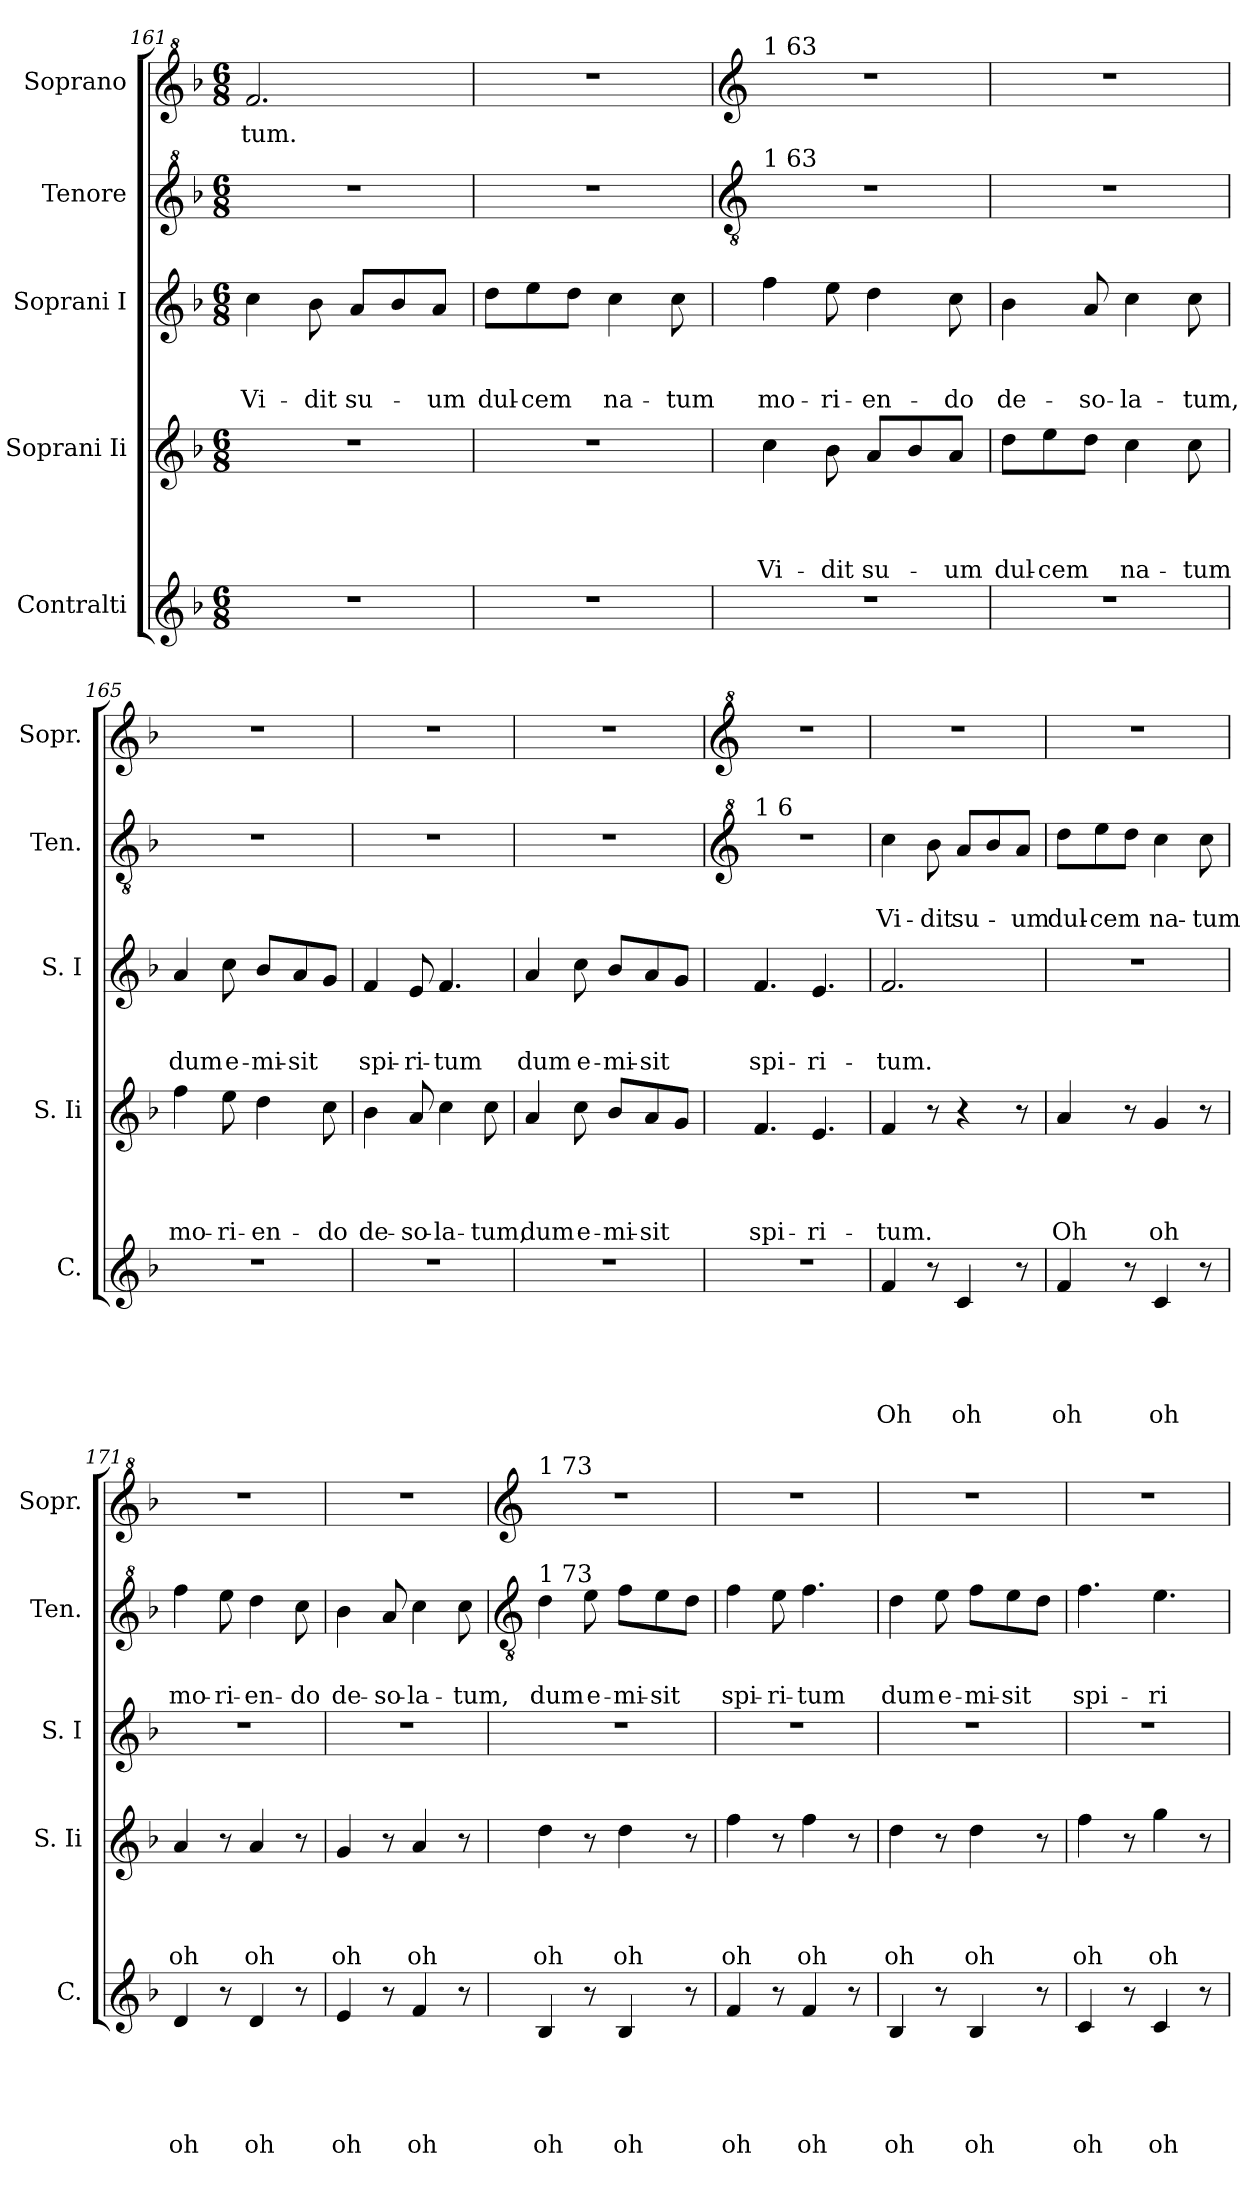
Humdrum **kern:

**kern	**text	**text	**text	**text	**text	**kern	**text	**text	**text	**text	**kern	**text	**text	**text	**kern	**text	**text	**kern	**text
*part5	*part5	*part5	*part5	*part5	*part5	*part4	*part4	*part4	*part4	*part4	*part3	*part3	*part3	*part3	*part2	*part2	*part2	*part1	*part1
*staff5	*staff5	*staff5	*staff5	*staff5	*staff5	*staff4	*staff4	*staff4	*staff4	*staff4	*staff3	*staff3	*staff3	*staff3	*staff2	*staff2	*staff2	*staff1	*staff1
*I"Contralti	*	*	*	*	*	*I"Soprani Ii	*	*	*	*	*I"Soprani I	*	*	*	*I"Tenore	*	*	*I"Soprano	*
*I'C.	*	*	*	*	*	*I'S. Ii	*	*	*	*	*I'S. I	*	*	*	*I'Ten.	*	*	*I'Sopr.	*
*clefG2	*	*	*	*	*	*clefG2	*	*	*	*	*clefG2	*	*	*	*clefG^2	*	*	*clefG^2	*
*k[b-]	*	*	*	*	*	*k[b-]	*	*	*	*	*k[b-]	*	*	*	*k[b-]	*	*	*k[b-]	*
*F:	*	*	*	*	*	*F:	*	*	*	*	*F:	*	*	*	*F:	*	*	*F:	*
*M6/8	*	*	*	*	*	*M6/8	*	*	*	*	*M6/8	*	*	*	*M6/8	*	*	*M6/8	*
=161	=161	=161	=161	=161	=161	=161	=161	=161	=161	=161	=161	=161	=161	=161	=161	=161	=161	=161	=161
!LO:N:vis=1	!	!	!	!	!	!LO:N:vis=1	!	!	!	!	!	!	!	!LO:LY:b	!LO:N:vis=1	!	!	!	!LO:LY:b
2.r	.	.	.	.	.	2.r	.	.	.	.	4cc\	.	.	Vi-	2.r	.	.	2.ff/	-tum.
!	!	!	!	!	!	!	!	!	!	!	!	!	!	!LO:LY:b	!	!	!	!	!
.	.	.	.	.	.	.	.	.	.	.	8b-\	.	.	-dit	.	.	.	.	.
!	!	!	!	!	!	!	!	!	!	!	!	!	!	!LO:LY:b	!	!	!	!	!
.	.	.	.	.	.	.	.	.	.	.	8a/L	.	.	su-	.	.	.	.	.
.	.	.	.	.	.	.	.	.	.	.	8b-/	.	.	.	.	.	.	.	.
!	!	!	!	!	!	!	!	!	!	!	!	!	!	!LO:LY:b	!	!	!	!	!
.	.	.	.	.	.	.	.	.	.	.	8a/J	.	.	-um	.	.	.	.	.
=162	=162	=162	=162	=162	=162	=162	=162	=162	=162	=162	=162	=162	=162	=162	=162	=162	=162	=162	=162
!LO:N:vis=1	!	!	!	!	!	!LO:N:vis=1	!	!	!	!	!	!	!	!LO:LY:b	!LO:N:vis=1	!	!	!LO:N:vis=1	!
2.r	.	.	.	.	.	2.r	.	.	.	.	8dd\L	.	.	dul-	2.r	.	.	2.r	.
!	!	!	!	!	!	!	!	!	!	!	!	!	!	!LO:LY:b:rj	!	!	!	!	!
.	.	.	.	.	.	.	.	.	.	.	8ee\	.	.	-cem	.	.	.	.	.
.	.	.	.	.	.	.	.	.	.	.	8dd\J	.	.	.	.	.	.	.	.
!	!	!	!	!	!	!	!	!	!	!	!	!	!	!LO:LY:b	!	!	!	!	!
.	.	.	.	.	.	.	.	.	.	.	4cc\	.	.	na-	.	.	.	.	.
!	!	!	!	!	!	!	!	!	!	!	!	!	!	!LO:LY:b	!	!	!	!	!
.	.	.	.	.	.	.	.	.	.	.	8cc\	.	.	-tum	.	.	.	.	.
!!LO:LB:g=z
=163	=163	=163	=163	=163	=163	=163	=163	=163	=163	=163	=163	=163	=163	=163	=163	=163	=163	=163	=163
*	*	*	*	*	*	*	*	*	*	*	*	*	*	*	*clefGv2	*	*	*clefG2	*
!	!	!	!	!	!	!	!	!	!	!	!	!	!	!	!	!	!	!LO:TX:a:t=1 63	!
!	!	!	!	!	!	!	!	!	!	!	!	!	!	!	!LO:TX:a:t=1 63	!	!	!	!
!LO:N:vis=1	!	!	!	!	!	!	!	!	!	!LO:LY:b	!	!	!	!LO:LY:b	!LO:N:vis=1	!	!	!LO:N:vis=1	!
2.r	.	.	.	.	.	4cc\	.	.	.	Vi-	4ff\	.	.	mo-	2.r	.	.	2.r	.
!	!	!	!	!	!	!	!	!	!	!LO:LY:b	!	!	!	!LO:LY:b	!	!	!	!	!
.	.	.	.	.	.	8b-\	.	.	.	-dit	8ee\	.	.	-ri-	.	.	.	.	.
!	!	!	!	!	!	!	!	!	!	!LO:LY:b	!	!	!	!LO:LY:b	!	!	!	!	!
.	.	.	.	.	.	8a/L	.	.	.	su-	4dd\	.	.	-en-	.	.	.	.	.
.	.	.	.	.	.	8b-/	.	.	.	.	.	.	.	.	.	.	.	.	.
!	!	!	!	!	!	!	!	!	!	!LO:LY:b	!	!	!	!LO:LY:b	!	!	!	!	!
.	.	.	.	.	.	8a/J	.	.	.	-um	8cc\	.	.	-do	.	.	.	.	.
=164	=164	=164	=164	=164	=164	=164	=164	=164	=164	=164	=164	=164	=164	=164	=164	=164	=164	=164	=164
!LO:N:vis=1	!	!	!	!	!	!	!	!	!	!LO:LY:b	!	!	!	!LO:LY:b	!LO:N:vis=1	!	!	!LO:N:vis=1	!
2.r	.	.	.	.	.	8dd\L	.	.	.	dul-	4b-\	.	.	de-	2.r	.	.	2.r	.
!	!	!	!	!	!	!	!	!	!	!LO:LY:b:rj	!	!	!	!	!	!	!	!	!
.	.	.	.	.	.	8ee\	.	.	.	-cem	.	.	.	.	.	.	.	.	.
!	!	!	!	!	!	!	!	!	!	!	!	!	!	!LO:LY:b	!	!	!	!	!
.	.	.	.	.	.	8dd\J	.	.	.	.	8a/	.	.	-so-	.	.	.	.	.
!	!	!	!	!	!	!	!	!	!	!LO:LY:b	!	!	!	!LO:LY:b	!	!	!	!	!
.	.	.	.	.	.	4cc\	.	.	.	na-	4cc\	.	.	-la-	.	.	.	.	.
!	!	!	!	!	!	!	!	!	!	!LO:LY:b	!	!	!	!LO:LY:b	!	!	!	!	!
.	.	.	.	.	.	8cc\	.	.	.	-tum	8cc\	.	.	-tum,	.	.	.	.	.
=165	=165	=165	=165	=165	=165	=165	=165	=165	=165	=165	=165	=165	=165	=165	=165	=165	=165	=165	=165
!LO:N:vis=1	!	!	!	!	!	!	!	!	!	!LO:LY:b	!	!	!	!LO:LY:b	!LO:N:vis=1	!	!	!LO:N:vis=1	!
2.r	.	.	.	.	.	4ff\	.	.	.	mo-	4a/	.	.	dum	2.r	.	.	2.r	.
!	!	!	!	!	!	!	!	!	!	!LO:LY:b	!	!	!	!LO:LY:b	!	!	!	!	!
.	.	.	.	.	.	8ee\	.	.	.	-ri-	8cc\	.	.	e-	.	.	.	.	.
!	!	!	!	!	!	!	!	!	!	!LO:LY:b:rj	!	!	!	!LO:LY:b	!	!	!	!	!
.	.	.	.	.	.	4dd\	.	.	.	-en-	8b-/L	.	.	-mi-	.	.	.	.	.
!	!	!	!	!	!	!	!	!	!	!	!	!	!	!LO:LY:b:rj	!	!	!	!	!
.	.	.	.	.	.	.	.	.	.	.	8a/	.	.	-sit	.	.	.	.	.
!	!	!	!	!	!	!	!	!	!	!LO:LY:b	!	!	!	!	!	!	!	!	!
.	.	.	.	.	.	8cc\	.	.	.	-do	8g/J	.	.	.	.	.	.	.	.
=166	=166	=166	=166	=166	=166	=166	=166	=166	=166	=166	=166	=166	=166	=166	=166	=166	=166	=166	=166
!LO:N:vis=1	!	!	!	!	!	!	!	!	!	!LO:LY:b	!	!	!	!LO:LY:b	!LO:N:vis=1	!	!	!LO:N:vis=1	!
2.r	.	.	.	.	.	4b-\	.	.	.	de-	4f/	.	.	spi-	2.r	.	.	2.r	.
!	!	!	!	!	!	!	!	!	!	!LO:LY:b	!	!	!	!LO:LY:b	!	!	!	!	!
.	.	.	.	.	.	8a/	.	.	.	-so-	8e/	.	.	-ri-	.	.	.	.	.
!	!	!	!	!	!	!	!	!	!	!LO:LY:b	!	!	!	!LO:LY:b	!	!	!	!	!
.	.	.	.	.	.	4cc\	.	.	.	-la-	4.f/	.	.	-tum	.	.	.	.	.
!	!	!	!	!	!	!	!	!	!	!LO:LY:b	!	!	!	!	!	!	!	!	!
.	.	.	.	.	.	8cc\	.	.	.	-tum,	.	.	.	.	.	.	.	.	.
=167	=167	=167	=167	=167	=167	=167	=167	=167	=167	=167	=167	=167	=167	=167	=167	=167	=167	=167	=167
!LO:N:vis=1	!	!	!	!	!	!	!	!	!	!LO:LY:b	!	!	!	!LO:LY:b	!LO:N:vis=1	!	!	!LO:N:vis=1	!
2.r	.	.	.	.	.	4a/	.	.	.	dum	4a/	.	.	dum	2.r	.	.	2.r	.
!	!	!	!	!	!	!	!	!	!	!LO:LY:b	!	!	!	!LO:LY:b	!	!	!	!	!
.	.	.	.	.	.	8cc\	.	.	.	e-	8cc\	.	.	e-	.	.	.	.	.
!	!	!	!	!	!	!	!	!	!	!LO:LY:b	!	!	!	!LO:LY:b	!	!	!	!	!
.	.	.	.	.	.	8b-/L	.	.	.	-mi-	8b-/L	.	.	-mi-	.	.	.	.	.
!	!	!	!	!	!	!	!	!	!	!LO:LY:b:rj	!	!	!	!LO:LY:b:rj	!	!	!	!	!
.	.	.	.	.	.	8a/	.	.	.	-sit	8a/	.	.	-sit	.	.	.	.	.
.	.	.	.	.	.	8g/J	.	.	.	.	8g/J	.	.	.	.	.	.	.	.
!!LO:PB:g=z
=168	=168	=168	=168	=168	=168	=168	=168	=168	=168	=168	=168	=168	=168	=168	=168	=168	=168	=168	=168
*	*	*	*	*	*	*	*	*	*	*	*	*	*	*	*clefG^2	*	*	*clefG^2	*
!	!	!	!	!	!	!	!	!	!	!	!	!	!	!	!LO:TX:a:t=1 6	!	!	!	!
!LO:N:vis=1	!	!	!	!	!	!	!	!	!	!LO:LY:b	!	!	!	!LO:LY:b	!LO:N:vis=1	!	!	!LO:N:vis=1	!
2.r	.	.	.	.	.	4.f/	.	.	.	spi-	4.f/	.	.	spi-	2.r	.	.	2.r	.
!	!	!	!	!	!	!	!	!	!	!LO:LY:b	!	!	!	!LO:LY:b	!	!	!	!	!
.	.	.	.	.	.	4.e/	.	.	.	-ri-	4.e/	.	.	-ri-	.	.	.	.	.
=169	=169	=169	=169	=169	=169	=169	=169	=169	=169	=169	=169	=169	=169	=169	=169	=169	=169	=169	=169
!	!	!	!	!	!LO:LY:b	!	!	!	!	!LO:LY:b	!	!	!	!LO:LY:b	!	!	!LO:LY:b	!LO:N:vis=1	!
4f/	.	.	.	.	Oh	4f/	.	.	.	-tum.	2.f/	.	.	-tum.	4ccc\	.	Vi-	2.r	.
!	!	!	!	!	!	!	!	!	!	!	!	!	!	!	!	!	!LO:LY:b	!	!
8r	.	.	.	.	.	8r	.	.	.	.	.	.	.	.	8bb-\	.	-dit	.	.
!	!	!	!	!	!LO:LY:b	!	!	!	!	!	!	!	!	!	!	!	!LO:LY:b	!	!
4c/	.	.	.	.	oh	4r	.	.	.	.	.	.	.	.	8aa/L	.	su-	.	.
.	.	.	.	.	.	.	.	.	.	.	.	.	.	.	8bb-/	.	.	.	.
!	!	!	!	!	!	!	!	!	!	!	!	!	!	!	!	!	!LO:LY:b	!	!
8r	.	.	.	.	.	8r	.	.	.	.	.	.	.	.	8aa/J	.	-um	.	.
=170	=170	=170	=170	=170	=170	=170	=170	=170	=170	=170	=170	=170	=170	=170	=170	=170	=170	=170	=170
!	!	!	!	!	!LO:LY:b	!	!	!	!	!LO:LY:b	!LO:N:vis=1	!	!	!	!	!	!LO:LY:b	!LO:N:vis=1	!
4f/	.	.	.	.	oh	4a/	.	.	.	Oh	2.r	.	.	.	8ddd\L	.	dul-	2.r	.
!	!	!	!	!	!	!	!	!	!	!	!	!	!	!	!	!	!LO:LY:b:rj	!	!
.	.	.	.	.	.	.	.	.	.	.	.	.	.	.	8eee\	.	-cem	.	.
8r	.	.	.	.	.	8r	.	.	.	.	.	.	.	.	8ddd\J	.	.	.	.
!	!	!	!	!	!LO:LY:b	!	!	!	!	!LO:LY:b	!	!	!	!	!	!	!LO:LY:b	!	!
4c/	.	.	.	.	oh	4g/	.	.	.	oh	.	.	.	.	4ccc\	.	na-	.	.
!	!	!	!	!	!	!	!	!	!	!	!	!	!	!	!	!	!LO:LY:b	!	!
8r	.	.	.	.	.	8r	.	.	.	.	.	.	.	.	8ccc\	.	-tum	.	.
=171	=171	=171	=171	=171	=171	=171	=171	=171	=171	=171	=171	=171	=171	=171	=171	=171	=171	=171	=171
!	!	!	!	!	!LO:LY:b	!	!	!	!	!LO:LY:b	!LO:N:vis=1	!	!	!	!	!	!LO:LY:b	!LO:N:vis=1	!
4d/	.	.	.	.	oh	4a/	.	.	.	oh	2.r	.	.	.	4fff\	.	mo-	2.r	.
!	!	!	!	!	!	!	!	!	!	!	!	!	!	!	!	!	!LO:LY:b	!	!
8r	.	.	.	.	.	8r	.	.	.	.	.	.	.	.	8eee\	.	-ri-	.	.
!	!	!	!	!	!LO:LY:b	!	!	!	!	!LO:LY:b	!	!	!	!	!	!	!LO:LY:b	!	!
4d/	.	.	.	.	oh	4a/	.	.	.	oh	.	.	.	.	4ddd\	.	-en-	.	.
!	!	!	!	!	!	!	!	!	!	!	!	!	!	!	!	!	!LO:LY:b	!	!
8r	.	.	.	.	.	8r	.	.	.	.	.	.	.	.	8ccc\	.	-do	.	.
=172	=172	=172	=172	=172	=172	=172	=172	=172	=172	=172	=172	=172	=172	=172	=172	=172	=172	=172	=172
!	!	!	!	!	!LO:LY:b	!	!	!	!	!LO:LY:b	!LO:N:vis=1	!	!	!	!	!	!LO:LY:b	!LO:N:vis=1	!
4e/	.	.	.	.	oh	4g/	.	.	.	oh	2.r	.	.	.	4bb-\	.	de-	2.r	.
!	!	!	!	!	!	!	!	!	!	!	!	!	!	!	!	!	!LO:LY:b	!	!
8r	.	.	.	.	.	8r	.	.	.	.	.	.	.	.	8aa/	.	-so-	.	.
!	!	!	!	!	!LO:LY:b	!	!	!	!	!LO:LY:b	!	!	!	!	!	!	!LO:LY:b	!	!
4f/	.	.	.	.	oh	4a/	.	.	.	oh	.	.	.	.	4ccc\	.	-la-	.	.
!	!	!	!	!	!	!	!	!	!	!	!	!	!	!	!	!	!LO:LY:b	!	!
8r	.	.	.	.	.	8r	.	.	.	.	.	.	.	.	8ccc\	.	-tum,	.	.
!!LO:LB:g=z
=173	=173	=173	=173	=173	=173	=173	=173	=173	=173	=173	=173	=173	=173	=173	=173	=173	=173	=173	=173
*	*	*	*	*	*	*	*	*	*	*	*	*	*	*	*clefGv2	*	*	*clefG2	*
!	!	!	!	!	!	!	!	!	!	!	!	!	!	!	!	!	!	!LO:TX:a:t=1 73	!
!	!	!	!	!	!	!	!	!	!	!	!	!	!	!	!LO:TX:a:t=1 73	!	!	!	!
!	!	!	!	!	!LO:LY:b	!	!	!	!	!LO:LY:b	!LO:N:vis=1	!	!	!	!	!	!LO:LY:b	!LO:N:vis=1	!
4B-/	.	.	.	.	oh	4dd\	.	.	.	oh	2.r	.	.	.	4d\	.	dum	2.r	.
!	!	!	!	!	!	!	!	!	!	!	!	!	!	!	!	!	!LO:LY:b	!	!
8r	.	.	.	.	.	8r	.	.	.	.	.	.	.	.	8e\	.	e-	.	.
!	!	!	!	!	!LO:LY:b	!	!	!	!	!LO:LY:b	!	!	!	!	!	!	!LO:LY:b	!	!
4B-/	.	.	.	.	oh	4dd\	.	.	.	oh	.	.	.	.	8f\L	.	-mi-	.	.
!	!	!	!	!	!	!	!	!	!	!	!	!	!	!	!	!	!LO:LY:b:rj	!	!
.	.	.	.	.	.	.	.	.	.	.	.	.	.	.	8e\	.	-sit	.	.
8r	.	.	.	.	.	8r	.	.	.	.	.	.	.	.	8d\J	.	.	.	.
=174	=174	=174	=174	=174	=174	=174	=174	=174	=174	=174	=174	=174	=174	=174	=174	=174	=174	=174	=174
!	!	!	!	!	!LO:LY:b	!	!	!	!	!LO:LY:b	!LO:N:vis=1	!	!	!	!	!	!LO:LY:b	!LO:N:vis=1	!
4f/	.	.	.	.	oh	4ff\	.	.	.	oh	2.r	.	.	.	4f\	.	spi-	2.r	.
!	!	!	!	!	!	!	!	!	!	!	!	!	!	!	!	!	!LO:LY:b	!	!
8r	.	.	.	.	.	8r	.	.	.	.	.	.	.	.	8e\	.	-ri-	.	.
!	!	!	!	!	!LO:LY:b	!	!	!	!	!LO:LY:b	!	!	!	!	!	!	!LO:LY:b	!	!
4f/	.	.	.	.	oh	4ff\	.	.	.	oh	.	.	.	.	4.f\	.	-tum	.	.
8r	.	.	.	.	.	8r	.	.	.	.	.	.	.	.	.	.	.	.	.
=175	=175	=175	=175	=175	=175	=175	=175	=175	=175	=175	=175	=175	=175	=175	=175	=175	=175	=175	=175
!	!	!	!	!	!LO:LY:b	!	!	!	!	!LO:LY:b	!LO:N:vis=1	!	!	!	!	!	!LO:LY:b	!LO:N:vis=1	!
4B-/	.	.	.	.	oh	4dd\	.	.	.	oh	2.r	.	.	.	4d\	.	dum	2.r	.
!	!	!	!	!	!	!	!	!	!	!	!	!	!	!	!	!	!LO:LY:b	!	!
8r	.	.	.	.	.	8r	.	.	.	.	.	.	.	.	8e\	.	e-	.	.
!	!	!	!	!	!LO:LY:b	!	!	!	!	!LO:LY:b	!	!	!	!	!	!	!LO:LY:b	!	!
4B-/	.	.	.	.	oh	4dd\	.	.	.	oh	.	.	.	.	8f\L	.	-mi-	.	.
!	!	!	!	!	!	!	!	!	!	!	!	!	!	!	!	!	!LO:LY:b:rj	!	!
.	.	.	.	.	.	.	.	.	.	.	.	.	.	.	8e\	.	-sit	.	.
8r	.	.	.	.	.	8r	.	.	.	.	.	.	.	.	8d\J	.	.	.	.
=176	=176	=176	=176	=176	=176	=176	=176	=176	=176	=176	=176	=176	=176	=176	=176	=176	=176	=176	=176
!	!	!	!	!	!LO:LY:b	!	!	!	!	!LO:LY:b	!LO:N:vis=1	!	!	!	!	!	!LO:LY:b	!LO:N:vis=1	!
4c/	.	.	.	.	oh	4ff\	.	.	.	oh	2.r	.	.	.	4.f\	.	spi-	2.r	.
8r	.	.	.	.	.	8r	.	.	.	.	.	.	.	.	.	.	.	.	.
!	!	!	!	!	!LO:LY:b	!	!	!	!	!LO:LY:b	!	!	!	!	!	!	!LO:LY:b	!	!
4c/	.	.	.	.	oh	4gg\	.	.	.	oh	.	.	.	.	4.e\	.	-ri-	.	.
8r	.	.	.	.	.	8r	.	.	.	.	.	.	.	.	.	.	.	.	.
=	=	=	=	=	=	=	=	=	=	=	=	=	=	=	=	=	=	=	=
*-	*-	*-	*-	*-	*-	*-	*-	*-	*-	*-	*-	*-	*-	*-	*-	*-	*-	*-	*-
